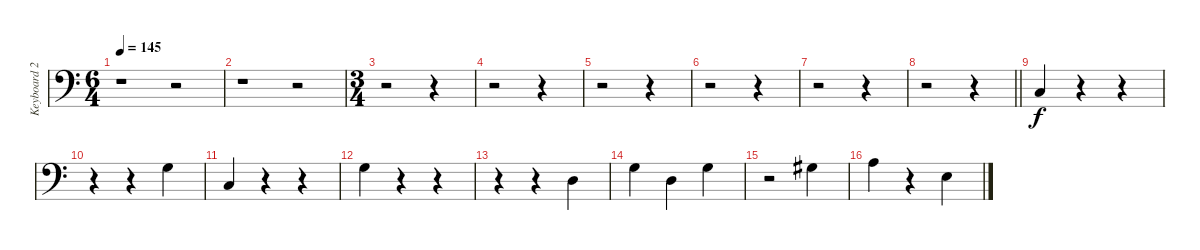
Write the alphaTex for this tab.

\track ("Keyboard 2" "Keyboard 2") {instrument churchorgan}
\staff {score}
\tuning (G2 D2 A1 E1 B0) {hide}
\ts (6 4)
\tempo 145
\clef f4
\ks aminor
r.1{dy f} r.2 |
r.1 r.2 |
\ts (3 4)
r.2 r.4 |
r.2 r.4 |
r.2 r.4 |
r.2 r.4 |
r.2 r.4 |
\barLineRight lightlight
r.2 r.4 |
5.1.4{instrument pizzicatostrings} r.4 r.4 |
r.4 r.4 12.1.4 |
5.1.4 r.4 r.4 |
12.1.4 r.4 r.4 |
r.4 r.4 7.1.4 |
12.1.4 7.1.4 12.1.4 |
r.2 13.1.4 |
14.1.4 r.4 9.1.4
